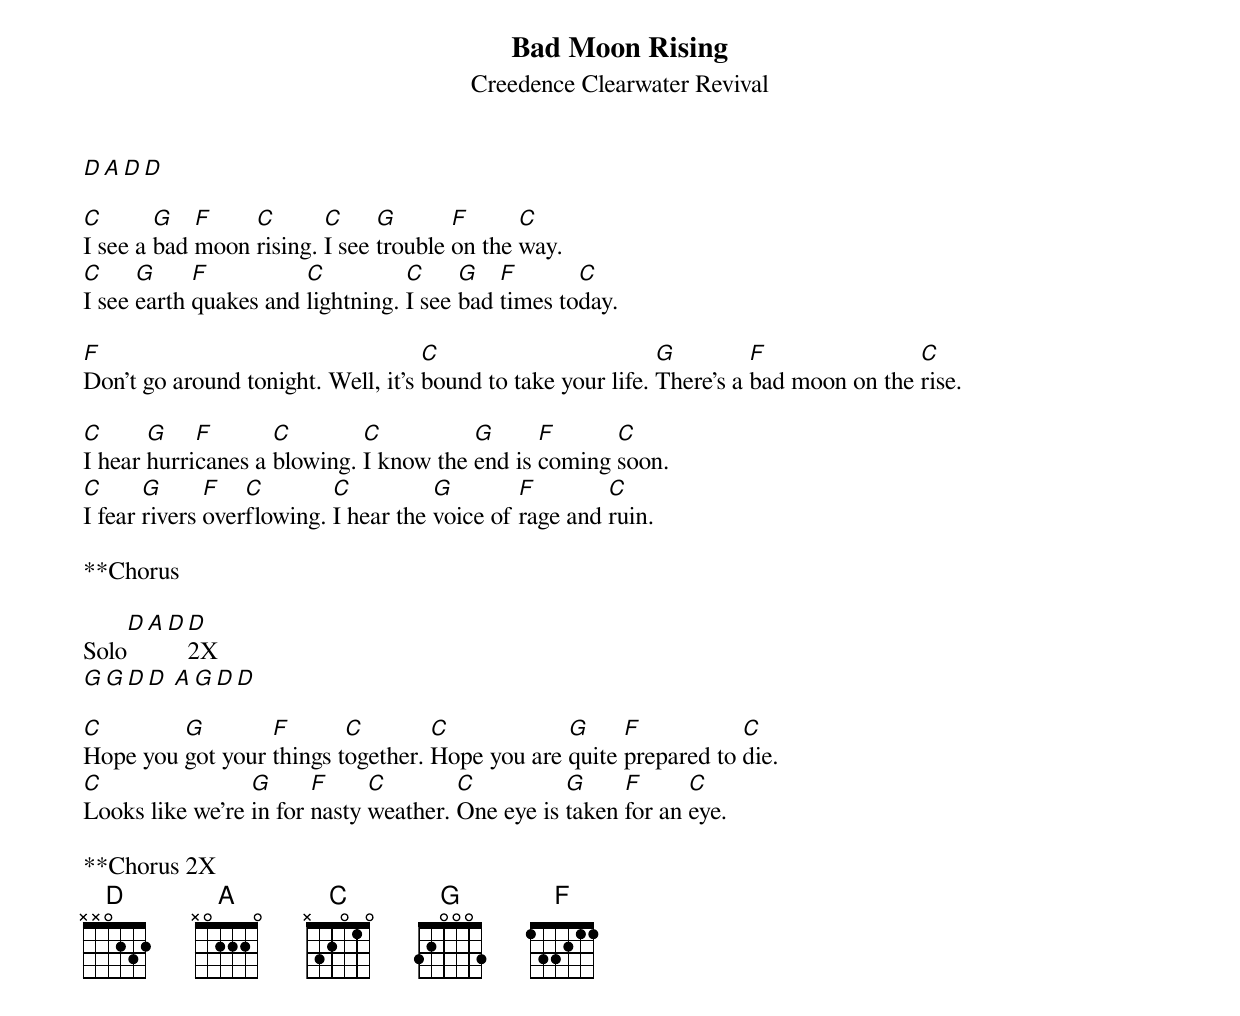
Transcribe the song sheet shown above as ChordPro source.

{title:Bad Moon Rising}
{subtitle:Creedence Clearwater Revival}
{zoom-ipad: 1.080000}
[D][A][D][D]

[C]I see a [G]bad [F]moon [C]rising. [C]I see [G]trouble [F]on the [C]way.
[C]I see [G]earth [F]quakes and [C]lightning. [C]I see [G]bad [F]times to[C]day.

[F]Don't go around tonight. Well, it's [C]bound to take your life. [G]There's a [F]bad moon on the [C]rise.

[C]I hear [G]hurri[F]canes a [C]blowing. [C]I know the [G]end is [F]coming [C]soon.
[C]I fear [G]rivers [F]over[C]flowing. [C]I hear the [G]voice of [F]rage and [C]ruin.

**Chorus

Solo[D][A][D][D]2X
[G][G][D][D] [A][G][D][D]

[C]Hope you [G]got your [F]things t[C]ogether. [C]Hope you are [G]quite [F]prepared to [C]die.
[C]Looks like we're [G]in for [F]nasty [C]weather. [C]One eye is [G]taken [F]for an [C]eye.

**Chorus 2X
